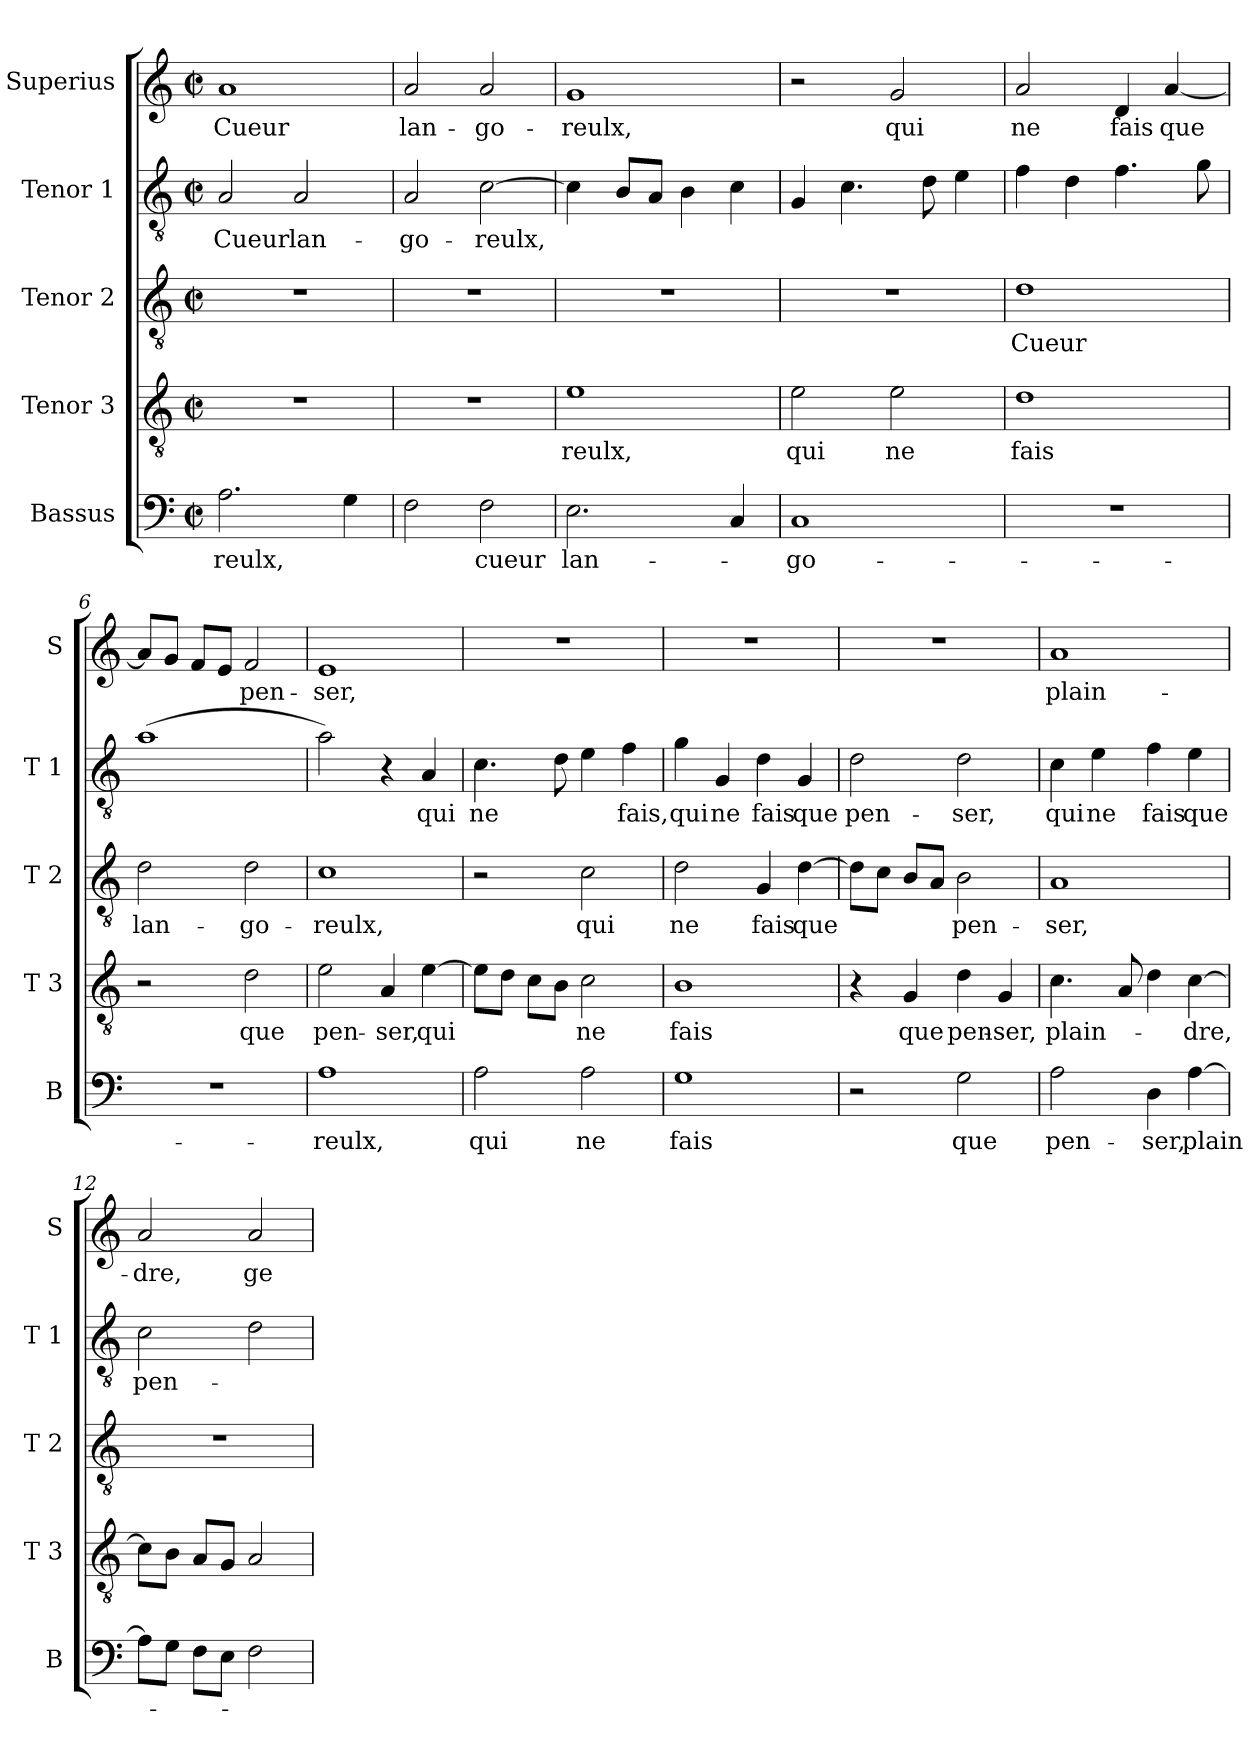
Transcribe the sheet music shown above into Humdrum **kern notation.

**kern	**text	**kern	**text	**kern	**text	**kern	**text	**kern	**text
*part5	*part5	*part4	*part4	*part3	*part3	*part2	*part2	*part1	*part1
*staff5	*staff5	*staff4	*staff4	*staff3	*staff3	*staff2	*staff2	*staff1	*staff1
*I"Bassus	*	*I"Tenor 3	*	*I"Tenor 2	*	*I"Tenor 1	*	*I"Superius	*
*I'B	*	*I'T 3	*	*I'T 2	*	*I'T 1	*	*I'S	*
*clefF4	*	*clefGv2	*	*clefGv2	*	*clefGv2	*	*clefG2	*
*k[]	*	*k[]	*	*k[]	*	*k[]	*	*k[]	*
*M2/2	*	*M2/2	*	*M2/2	*	*M2/2	*	*M2/2	*
*met(c|)	*	*met(c|)	*	*met(c|)	*	*met(c|)	*	*met(c|)	*
*MM120	*	*MM120	*	*MM120	*	*MM120	*	*MM120	*
=1	=1	=1	=1	=1	=1	=1	=1	=1	=1
!	!LO:LY:b	!	!	!	!	!	!LO:LY:b	!	!LO:LY:b
2.A\	reulx,	1r	.	1r	.	2A/	Cueur	1a	Cueur
!	!	!	!	!	!	!	!LO:LY:b	!	!
.	.	.	.	.	.	2A/	lan-	.	.
4G\	.	.	.	.	.	.	.	.	.
=2	=2	=2	=2	=2	=2	=2	=2	=2	=2
!	!	!	!	!	!	!	!LO:LY:b	!	!LO:LY:b
2F\	.	1r	.	1r	.	2A/	-go-	2a/	lan-
!	!LO:LY:b	!	!	!	!	!	!LO:LY:b	!	!LO:LY:b
2F\	cueur	.	.	.	.	[2c\	-reulx,	2a/	-go-
=3	=3	=3	=3	=3	=3	=3	=3	=3	=3
!	!LO:LY:b	!	!LO:LY:b	!	!	!	!	!	!LO:LY:b
2.E\	lan-	1e	reulx,	1r	.	4c\]	.	1g	-reulx,
.	.	.	.	.	.	8B/L	.	.	.
.	.	.	.	.	.	8A/J	.	.	.
.	.	.	.	.	.	4B\	.	.	.
4C/	.	.	.	.	.	4c\	.	.	.
=4	=4	=4	=4	=4	=4	=4	=4	=4	=4
!	!LO:LY:b	!	!LO:LY:b	!	!	!	!	!	!
1C	-go-	2e\	qui	1r	.	4G/	.	2r	.
.	.	.	.	.	.	4.c\	.	.	.
!	!	!	!LO:LY:b	!	!	!	!	!	!LO:LY:b
.	.	2e\	ne	.	.	.	.	2g/	qui
.	.	.	.	.	.	8d\	.	.	.
.	.	.	.	.	.	4e\	.	.	.
=5	=5	=5	=5	=5	=5	=5	=5	=5	=5
!	!	!	!LO:LY:b	!	!LO:LY:b	!	!	!	!LO:LY:b
1r	.	1d	fais	1d	Cueur	4f\	.	2a/	ne
.	.	.	.	.	.	4d\	.	.	.
!	!	!	!	!	!	!	!	!	!LO:LY:b
.	.	.	.	.	.	4.f\	.	4d/	fais
!	!	!	!	!	!	!	!	!	!LO:LY:b
.	.	.	.	.	.	.	.	[4a/	que
.	.	.	.	.	.	8g\	.	.	.
!!LO:LB:g=z
=6	=6	=6	=6	=6	=6	=6	=6	=6	=6
!	!	!	!	!	!LO:LY:b	!	!	!	!
1r	.	2r	.	2d\	lan-	(>1a	.	8a/L]	.
.	.	.	.	.	.	.	.	8g/J	.
.	.	.	.	.	.	.	.	8f/L	.
.	.	.	.	.	.	.	.	8e/J	.
!	!	!	!LO:LY:b	!	!LO:LY:b	!	!	!	!LO:LY:b
.	.	2d\	que	2d\	-go-	.	.	2f/	pen-
=7	=7	=7	=7	=7	=7	=7	=7	=7	=7
!	!LO:LY:b	!	!LO:LY:b	!	!LO:LY:b	!	!	!	!LO:LY:b
1A	-reulx,	2e\	pen-	1c	-reulx,	2a\)	.	1e	-ser,
!	!	!	!LO:LY:b	!	!	!	!	!	!
.	.	4A/	-ser,	.	.	4r	.	.	.
!	!	!	!LO:LY:b	!	!	!	!LO:LY:b	!	!
.	.	[4e\	qui	.	.	4A/	qui	.	.
=8	=8	=8	=8	=8	=8	=8	=8	=8	=8
!	!LO:LY:b	!	!	!	!	!	!LO:LY:b	!	!
2A\	qui	8e\L]	.	2r	.	4.c\	ne	1r	.
.	.	8d\J	.	.	.	.	.	.	.
.	.	8c\L	.	.	.	.	.	.	.
.	.	8B\J	.	.	.	8d\	.	.	.
!	!LO:LY:b	!	!LO:LY:b	!	!LO:LY:b	!	!	!	!
2A\	ne	2c\	ne	2c\	qui	4e\	.	.	.
!	!	!	!	!	!	!	!LO:LY:b	!	!
.	.	.	.	.	.	4f\	fais,	.	.
=9	=9	=9	=9	=9	=9	=9	=9	=9	=9
!	!LO:LY:b	!	!LO:LY:b	!	!LO:LY:b	!	!LO:LY:b	!	!
1G	fais	1B	fais	2d\	ne	4g\	qui	1r	.
!	!	!	!	!	!	!	!LO:LY:b	!	!
.	.	.	.	.	.	4G/	ne	.	.
!	!	!	!	!	!LO:LY:b	!	!LO:LY:b	!	!
.	.	.	.	4G/	fais	4d\	fais	.	.
!	!	!	!	!	!LO:LY:b	!	!LO:LY:b	!	!
.	.	.	.	[4d\	que	4G/	que	.	.
=10	=10	=10	=10	=10	=10	=10	=10	=10	=10
!	!	!	!	!	!	!	!LO:LY:b	!	!
2r	.	4r	.	8d\L]	.	2d\	pen-	1r	.
.	.	.	.	8c\J	.	.	.	.	.
!	!	!	!LO:LY:b	!	!	!	!	!	!
.	.	4G/	que	8B/L	.	.	.	.	.
.	.	.	.	8A/J	.	.	.	.	.
!	!LO:LY:b	!	!LO:LY:b	!	!LO:LY:b	!	!LO:LY:b	!	!
2G\	que	4d\	pen-	2B\	pen-	2d\	-ser,	.	.
!	!	!	!LO:LY:b	!	!	!	!	!	!
.	.	4G/	-ser,	.	.	.	.	.	.
!!LO:PB:g=z
=11	=11	=11	=11	=11	=11	=11	=11	=11	=11
!	!LO:LY:b	!	!LO:LY:b	!	!LO:LY:b	!	!LO:LY:b	!	!LO:LY:b
2A\	pen-	4.c\	plain-	1A	-ser,	4c\	qui	1a	plain-
!	!	!	!	!	!	!	!LO:LY:b	!	!
.	.	.	.	.	.	4e\	ne	.	.
.	.	8A/	.	.	.	.	.	.	.
!	!LO:LY:b	!	!	!	!	!	!LO:LY:b	!	!
4D\	-ser,	4d\	.	.	.	4f\	fais	.	.
!	!LO:LY:b	!	!LO:LY:b	!	!	!	!LO:LY:b	!	!
[4A\	plain-	[4c\	-dre,	.	.	4e\	que	.	.
!!LO:PB:g=z
=12	=12	=12	=12	=12	=12	=12	=12	=12	=12
!	!	!	!	!	!	!	!LO:LY:b	!	!LO:LY:b
8A\L]	.	8c\L]	.	1r	.	2c\	pen-	2a/	-dre,
8G\J	.	8B\J	.	.	.	.	.	.	.
8F\L	.	8A/L	.	.	.	.	.	.	.
8E\J	.	8G/J	.	.	.	.	.	.	.
!	!	!	!	!	!	!	!	!	!LO:LY:b
2F\	.	2A/	.	.	.	2d\	.	2a/	ge-
=	=	=	=	=	=	=	=	=	=
*-	*-	*-	*-	*-	*-	*-	*-	*-	*-
